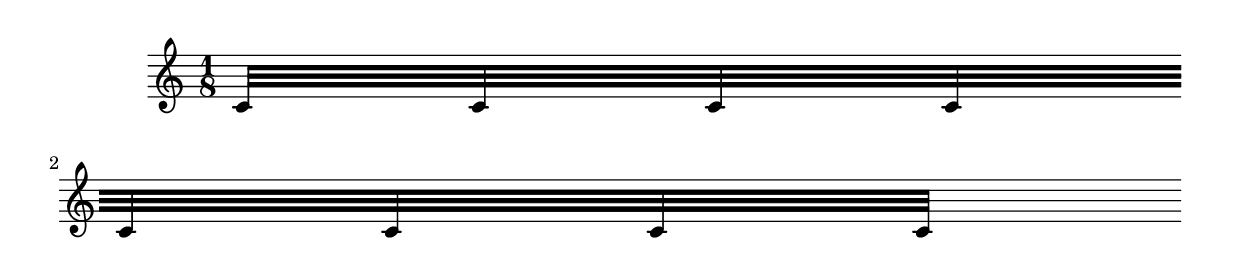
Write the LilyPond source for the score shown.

\header
{
  texidoc = "Broken beams have sane endings even if grobs
  are not present at the broken end. "
  
}

\version "2.14.0"

\new Staff \with {
   \remove Bar_engraver
   \override Beam #'breakable = ##t
} {
   \time 1/8
   c'32 [
   c'32
   c'32
   c'32
   \break
   c'32
   c'32
   c'32
   c'32 ]
}



